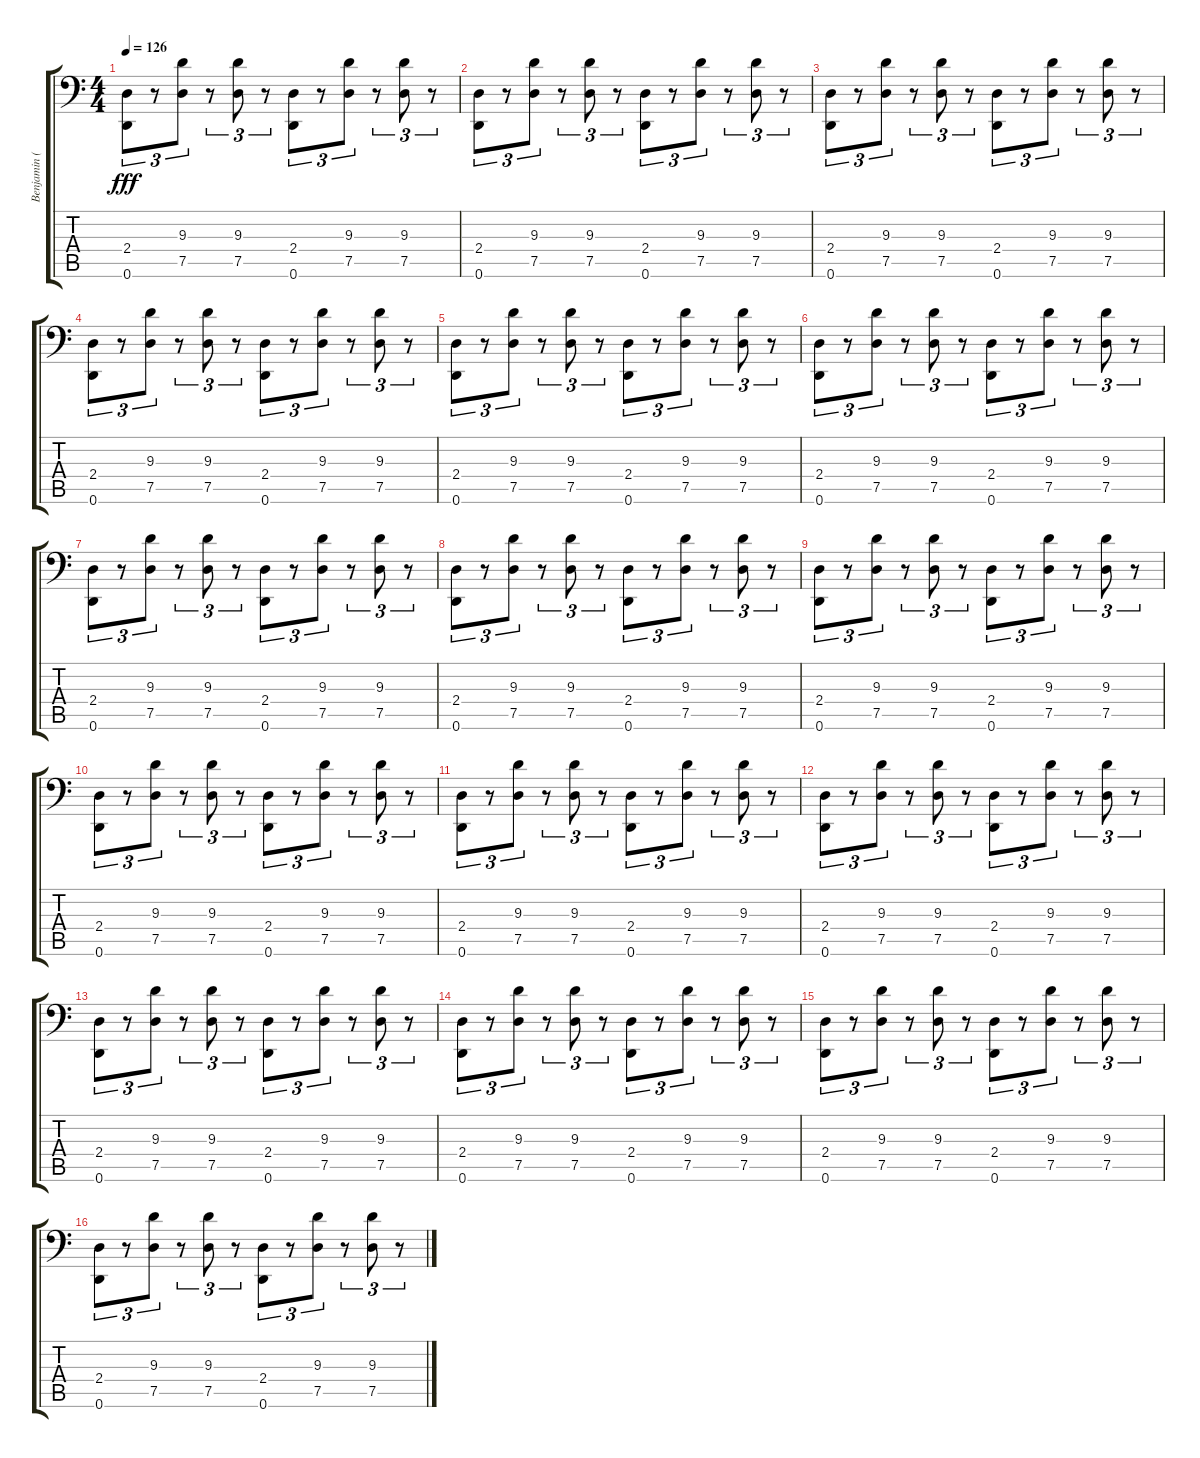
\track ("Benjamin (KeybLow)" "Benjamin (") {instrument contrabass}
\staff {score tabs}
\tuning (D3 A2 F2 C2 G1 D1) {hide}
\ts (4 4)
\tempo 126
\clef f4
\ks c
(2.4 0.6).8{tu (3 2) dy fff} r.8{tu (3 2)} (9.3 7.5).8{tu (3 2)} r.8{tu (3 2)} (9.3 7.5).8{tu (3 2)} r.8{tu (3 2)} (2.4 0.6).8{tu (3 2)} r.8{tu (3 2)} (9.3 7.5).8{tu (3 2)} r.8{tu (3 2)} (9.3 7.5).8{tu (3 2)} r.8{tu (3 2)} |
(2.4 0.6).8{tu (3 2)} r.8{tu (3 2)} (9.3 7.5).8{tu (3 2)} r.8{tu (3 2)} (9.3 7.5).8{tu (3 2)} r.8{tu (3 2)} (2.4 0.6).8{tu (3 2)} r.8{tu (3 2)} (9.3 7.5).8{tu (3 2)} r.8{tu (3 2)} (9.3 7.5).8{tu (3 2)} r.8{tu (3 2)} |
(2.4 0.6).8{tu (3 2)} r.8{tu (3 2)} (9.3 7.5).8{tu (3 2)} r.8{tu (3 2)} (9.3 7.5).8{tu (3 2)} r.8{tu (3 2)} (2.4 0.6).8{tu (3 2)} r.8{tu (3 2)} (9.3 7.5).8{tu (3 2)} r.8{tu (3 2)} (9.3 7.5).8{tu (3 2)} r.8{tu (3 2)} |
(2.4 0.6).8{tu (3 2)} r.8{tu (3 2)} (9.3 7.5).8{tu (3 2)} r.8{tu (3 2)} (9.3 7.5).8{tu (3 2)} r.8{tu (3 2)} (2.4 0.6).8{tu (3 2)} r.8{tu (3 2)} (9.3 7.5).8{tu (3 2)} r.8{tu (3 2)} (9.3 7.5).8{tu (3 2)} r.8{tu (3 2)} |
(2.4 0.6).8{tu (3 2)} r.8{tu (3 2)} (9.3 7.5).8{tu (3 2)} r.8{tu (3 2)} (9.3 7.5).8{tu (3 2)} r.8{tu (3 2)} (2.4 0.6).8{tu (3 2)} r.8{tu (3 2)} (9.3 7.5).8{tu (3 2)} r.8{tu (3 2)} (9.3 7.5).8{tu (3 2)} r.8{tu (3 2)} |
(2.4 0.6).8{tu (3 2)} r.8{tu (3 2)} (9.3 7.5).8{tu (3 2)} r.8{tu (3 2)} (9.3 7.5).8{tu (3 2)} r.8{tu (3 2)} (2.4 0.6).8{tu (3 2)} r.8{tu (3 2)} (9.3 7.5).8{tu (3 2)} r.8{tu (3 2)} (9.3 7.5).8{tu (3 2)} r.8{tu (3 2)} |
(2.4 0.6).8{tu (3 2)} r.8{tu (3 2)} (9.3 7.5).8{tu (3 2)} r.8{tu (3 2)} (9.3 7.5).8{tu (3 2)} r.8{tu (3 2)} (2.4 0.6).8{tu (3 2)} r.8{tu (3 2)} (9.3 7.5).8{tu (3 2)} r.8{tu (3 2)} (9.3 7.5).8{tu (3 2)} r.8{tu (3 2)} |
(2.4 0.6).8{tu (3 2)} r.8{tu (3 2)} (9.3 7.5).8{tu (3 2)} r.8{tu (3 2)} (9.3 7.5).8{tu (3 2)} r.8{tu (3 2)} (2.4 0.6).8{tu (3 2)} r.8{tu (3 2)} (9.3 7.5).8{tu (3 2)} r.8{tu (3 2)} (9.3 7.5).8{tu (3 2)} r.8{tu (3 2)} |
(2.4 0.6).8{tu (3 2)} r.8{tu (3 2)} (9.3 7.5).8{tu (3 2)} r.8{tu (3 2)} (9.3 7.5).8{tu (3 2)} r.8{tu (3 2)} (2.4 0.6).8{tu (3 2)} r.8{tu (3 2)} (9.3 7.5).8{tu (3 2)} r.8{tu (3 2)} (9.3 7.5).8{tu (3 2)} r.8{tu (3 2)} |
(2.4 0.6).8{tu (3 2)} r.8{tu (3 2)} (9.3 7.5).8{tu (3 2)} r.8{tu (3 2)} (9.3 7.5).8{tu (3 2)} r.8{tu (3 2)} (2.4 0.6).8{tu (3 2)} r.8{tu (3 2)} (9.3 7.5).8{tu (3 2)} r.8{tu (3 2)} (9.3 7.5).8{tu (3 2)} r.8{tu (3 2)} |
(2.4 0.6).8{tu (3 2)} r.8{tu (3 2)} (9.3 7.5).8{tu (3 2)} r.8{tu (3 2)} (9.3 7.5).8{tu (3 2)} r.8{tu (3 2)} (2.4 0.6).8{tu (3 2)} r.8{tu (3 2)} (9.3 7.5).8{tu (3 2)} r.8{tu (3 2)} (9.3 7.5).8{tu (3 2)} r.8{tu (3 2)} |
(2.4 0.6).8{tu (3 2)} r.8{tu (3 2)} (9.3 7.5).8{tu (3 2)} r.8{tu (3 2)} (9.3 7.5).8{tu (3 2)} r.8{tu (3 2)} (2.4 0.6).8{tu (3 2)} r.8{tu (3 2)} (9.3 7.5).8{tu (3 2)} r.8{tu (3 2)} (9.3 7.5).8{tu (3 2)} r.8{tu (3 2)} |
(2.4 0.6).8{tu (3 2)} r.8{tu (3 2)} (9.3 7.5).8{tu (3 2)} r.8{tu (3 2)} (9.3 7.5).8{tu (3 2)} r.8{tu (3 2)} (2.4 0.6).8{tu (3 2)} r.8{tu (3 2)} (9.3 7.5).8{tu (3 2)} r.8{tu (3 2)} (9.3 7.5).8{tu (3 2)} r.8{tu (3 2)} |
(2.4 0.6).8{tu (3 2)} r.8{tu (3 2)} (9.3 7.5).8{tu (3 2)} r.8{tu (3 2)} (9.3 7.5).8{tu (3 2)} r.8{tu (3 2)} (2.4 0.6).8{tu (3 2)} r.8{tu (3 2)} (9.3 7.5).8{tu (3 2)} r.8{tu (3 2)} (9.3 7.5).8{tu (3 2)} r.8{tu (3 2)} |
(2.4 0.6).8{tu (3 2)} r.8{tu (3 2)} (9.3 7.5).8{tu (3 2)} r.8{tu (3 2)} (9.3 7.5).8{tu (3 2)} r.8{tu (3 2)} (2.4 0.6).8{tu (3 2)} r.8{tu (3 2)} (9.3 7.5).8{tu (3 2)} r.8{tu (3 2)} (9.3 7.5).8{tu (3 2)} r.8{tu (3 2)} |
(2.4 0.6).8{tu (3 2)} r.8{tu (3 2)} (9.3 7.5).8{tu (3 2)} r.8{tu (3 2)} (9.3 7.5).8{tu (3 2)} r.8{tu (3 2)} (2.4 0.6).8{tu (3 2)} r.8{tu (3 2)} (9.3 7.5).8{tu (3 2)} r.8{tu (3 2)} (9.3 7.5).8{tu (3 2)} r.8{tu (3 2)}
